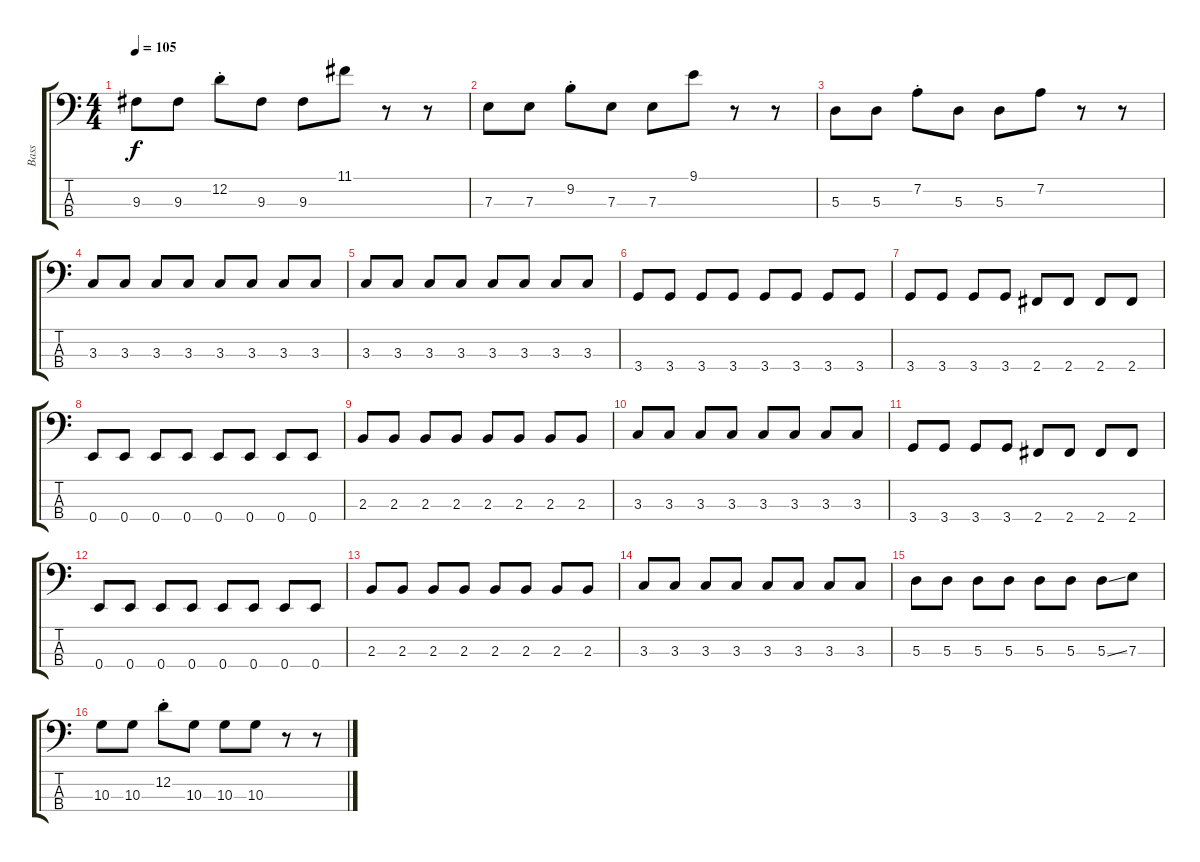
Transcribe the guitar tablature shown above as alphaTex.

\track ("Bass" "Bass") {instrument electricbassfinger}
\staff {score tabs}
\tuning (G2 D2 A1 E1) {hide}
\ts (4 4)
\tempo 105
\clef f4
\ks c
9.3.8{dy f} 9.3.8 12.2{st}.8 9.3.8 9.3.8 11.1.8 r.8 r.8 |
7.3.8 7.3.8 9.2{st}.8 7.3.8 7.3.8 9.1.8 r.8 r.8 |
5.3.8 5.3.8 7.2{st}.8 5.3.8 5.3.8 7.2.8 r.8 r.8 |
3.3.8 3.3.8 3.3.8 3.3.8 3.3.8 3.3.8 3.3.8 3.3.8 |
3.3.8 3.3.8 3.3.8 3.3.8 3.3.8 3.3.8 3.3.8 3.3.8 |
3.4.8 3.4.8 3.4.8 3.4.8 3.4.8 3.4.8 3.4.8 3.4.8 |
3.4.8 3.4.8 3.4.8 3.4.8 2.4.8 2.4.8 2.4.8 2.4.8 |
0.4.8 0.4.8 0.4.8 0.4.8 0.4.8 0.4.8 0.4.8 0.4.8 |
2.3.8 2.3.8 2.3.8 2.3.8 2.3.8 2.3.8 2.3.8 2.3.8 |
3.3.8 3.3.8 3.3.8 3.3.8 3.3.8 3.3.8 3.3.8 3.3.8 |
3.4.8 3.4.8 3.4.8 3.4.8 2.4.8 2.4.8 2.4.8 2.4.8 |
0.4.8 0.4.8 0.4.8 0.4.8 0.4.8 0.4.8 0.4.8 0.4.8 |
2.3.8 2.3.8 2.3.8 2.3.8 2.3.8 2.3.8 2.3.8 2.3.8 |
3.3.8 3.3.8 3.3.8 3.3.8 3.3.8 3.3.8 3.3.8 3.3.8 |
5.3.8 5.3.8 5.3.8 5.3.8 5.3.8 5.3.8 5.3{ss}.8 7.3.8 |
10.3.8 10.3.8 12.2{st}.8 10.3.8 10.3.8 10.3.8 r.8 r.8
